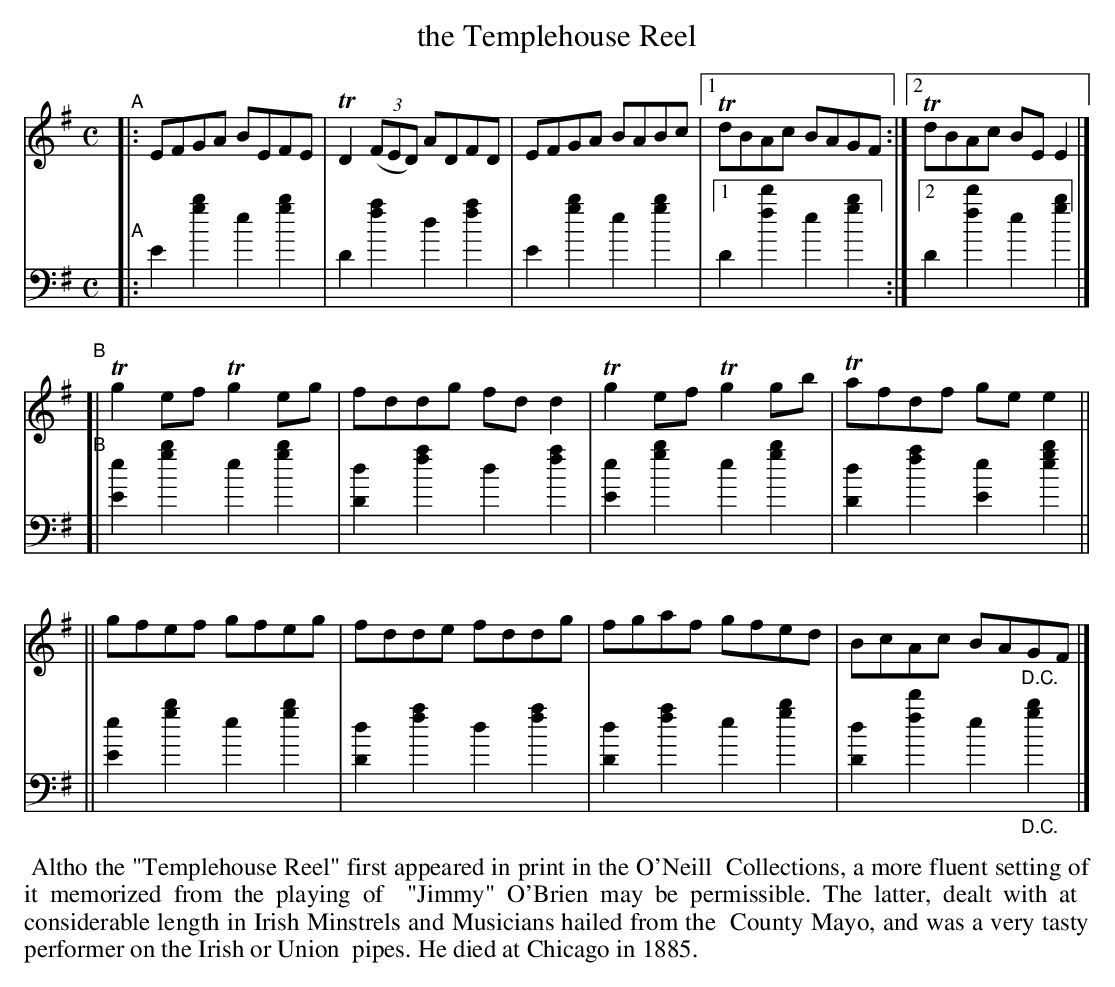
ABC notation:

X:1
T: the Templehouse Reel
M: C
L: 1/8
K: G
V:1 staves=2
"^A"\
|: EFGA BEFE | TD2 (3(FED) ADFD | EFGA BABc |1 TdBAc BAGF :|2 TdBAc BEE2 |]
"^B"\
[| Tg2ef Tg2eg | fddg fdd2 | Tg2ef Tg2gb | Tafdf gee2 ||
|| gfef gfeg | fdde fddg | fgaf gfed | BcAc BA"_D.C."GF |]
V: 2 clef=bass missld=d
"^A"|:\
E2[b2g2] e2[b2g2] | D2[f2a2] d2[f2a2] | E2[b2g2] e2[b2g2] | [1 D2[f2d'2] e2[g2b2] :|[2 D2[f2d'2] e2[g2b2] |]
"^B"\
[| [E2e2][g2b2] e2[g2b2] | [D2d2][f2a2] d2[f2a2] | [E2e2][g2b2] e2[g2b2] | [D2d2][f2a2] [E2e2][e2g2b2] ||
|| [E2e2][g2b2] e2[g2b2] | [D2d2][f2a2] d2[f2a2] | [D2d2][f2a2] e2[g2b2] | [d2D2][f2d'2] e2"_D.C."[g2b2] |]
